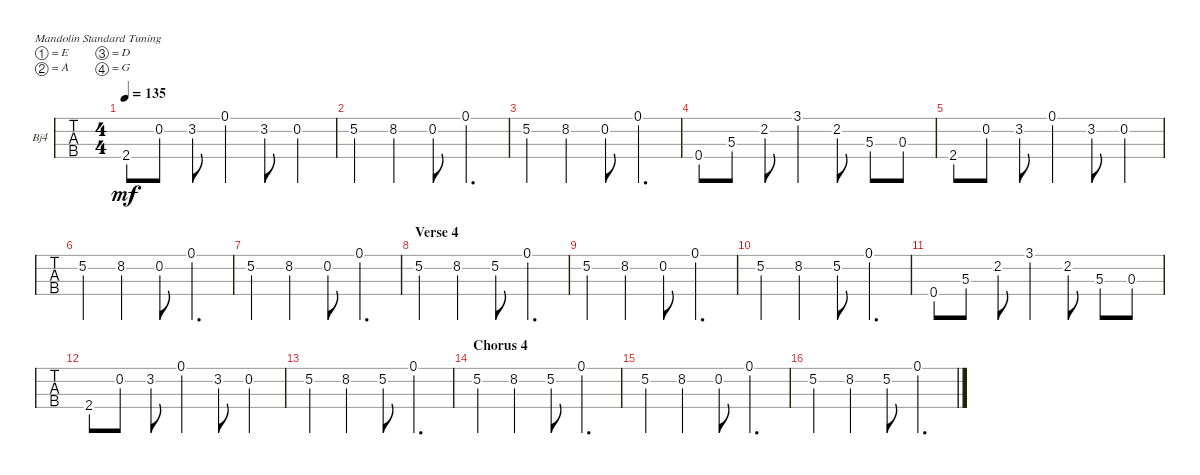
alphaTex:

\bracketExtendMode groupsimilarinstruments
\firstSystemTrackNameOrientation horizontal
\otherSystemsTrackNameOrientation horizontal
\chordDiagramsInScore
\track ("Banjo" "Bj4") {instrument banjo}
\staff {tabs}
\tuning (E4 A3 D3 G2)
\ts (4 4)
\tempo 135
\clef g2
\ks c
2.4.8{dy mf} 0.2.8 3.2.8 0.1.4 3.2.8 0.2.4 |
5.2.4 8.2.4 0.2.8 0.1.4{d} |
5.2.4 8.2.4 0.2.8 0.1.4{d} |
0.4.8 5.3.8 2.2.8 3.1.4 2.2.8 5.3.8 0.3.8 |
2.4.8 0.2.8 3.2.8 0.1.4 3.2.8 0.2.4 |
5.2.4 8.2.4 0.2.8 0.1.4{d} |
5.2.4 8.2.4 0.2.8 0.1.4{d} |
\section ("" "Verse 4")
5.2.4 8.2.4 5.2.8 0.1.4{d} |
5.2.4 8.2.4 0.2.8 0.1.4{d} |
5.2.4 8.2.4 5.2.8 0.1.4{d} |
0.4.8 5.3.8 2.2.8 3.1.4 2.2.8 5.3.8 0.3.8 |
2.4.8 0.2.8 3.2.8 0.1.4 3.2.8 0.2.4 |
5.2.4 8.2.4 5.2.8 0.1.4{d} |
\section ("" "Chorus 4")
5.2.4 8.2.4 5.2.8 0.1.4{d} |
5.2.4 8.2.4 0.2.8 0.1.4{d} |
5.2.4 8.2.4 5.2.8 0.1.4{d}
